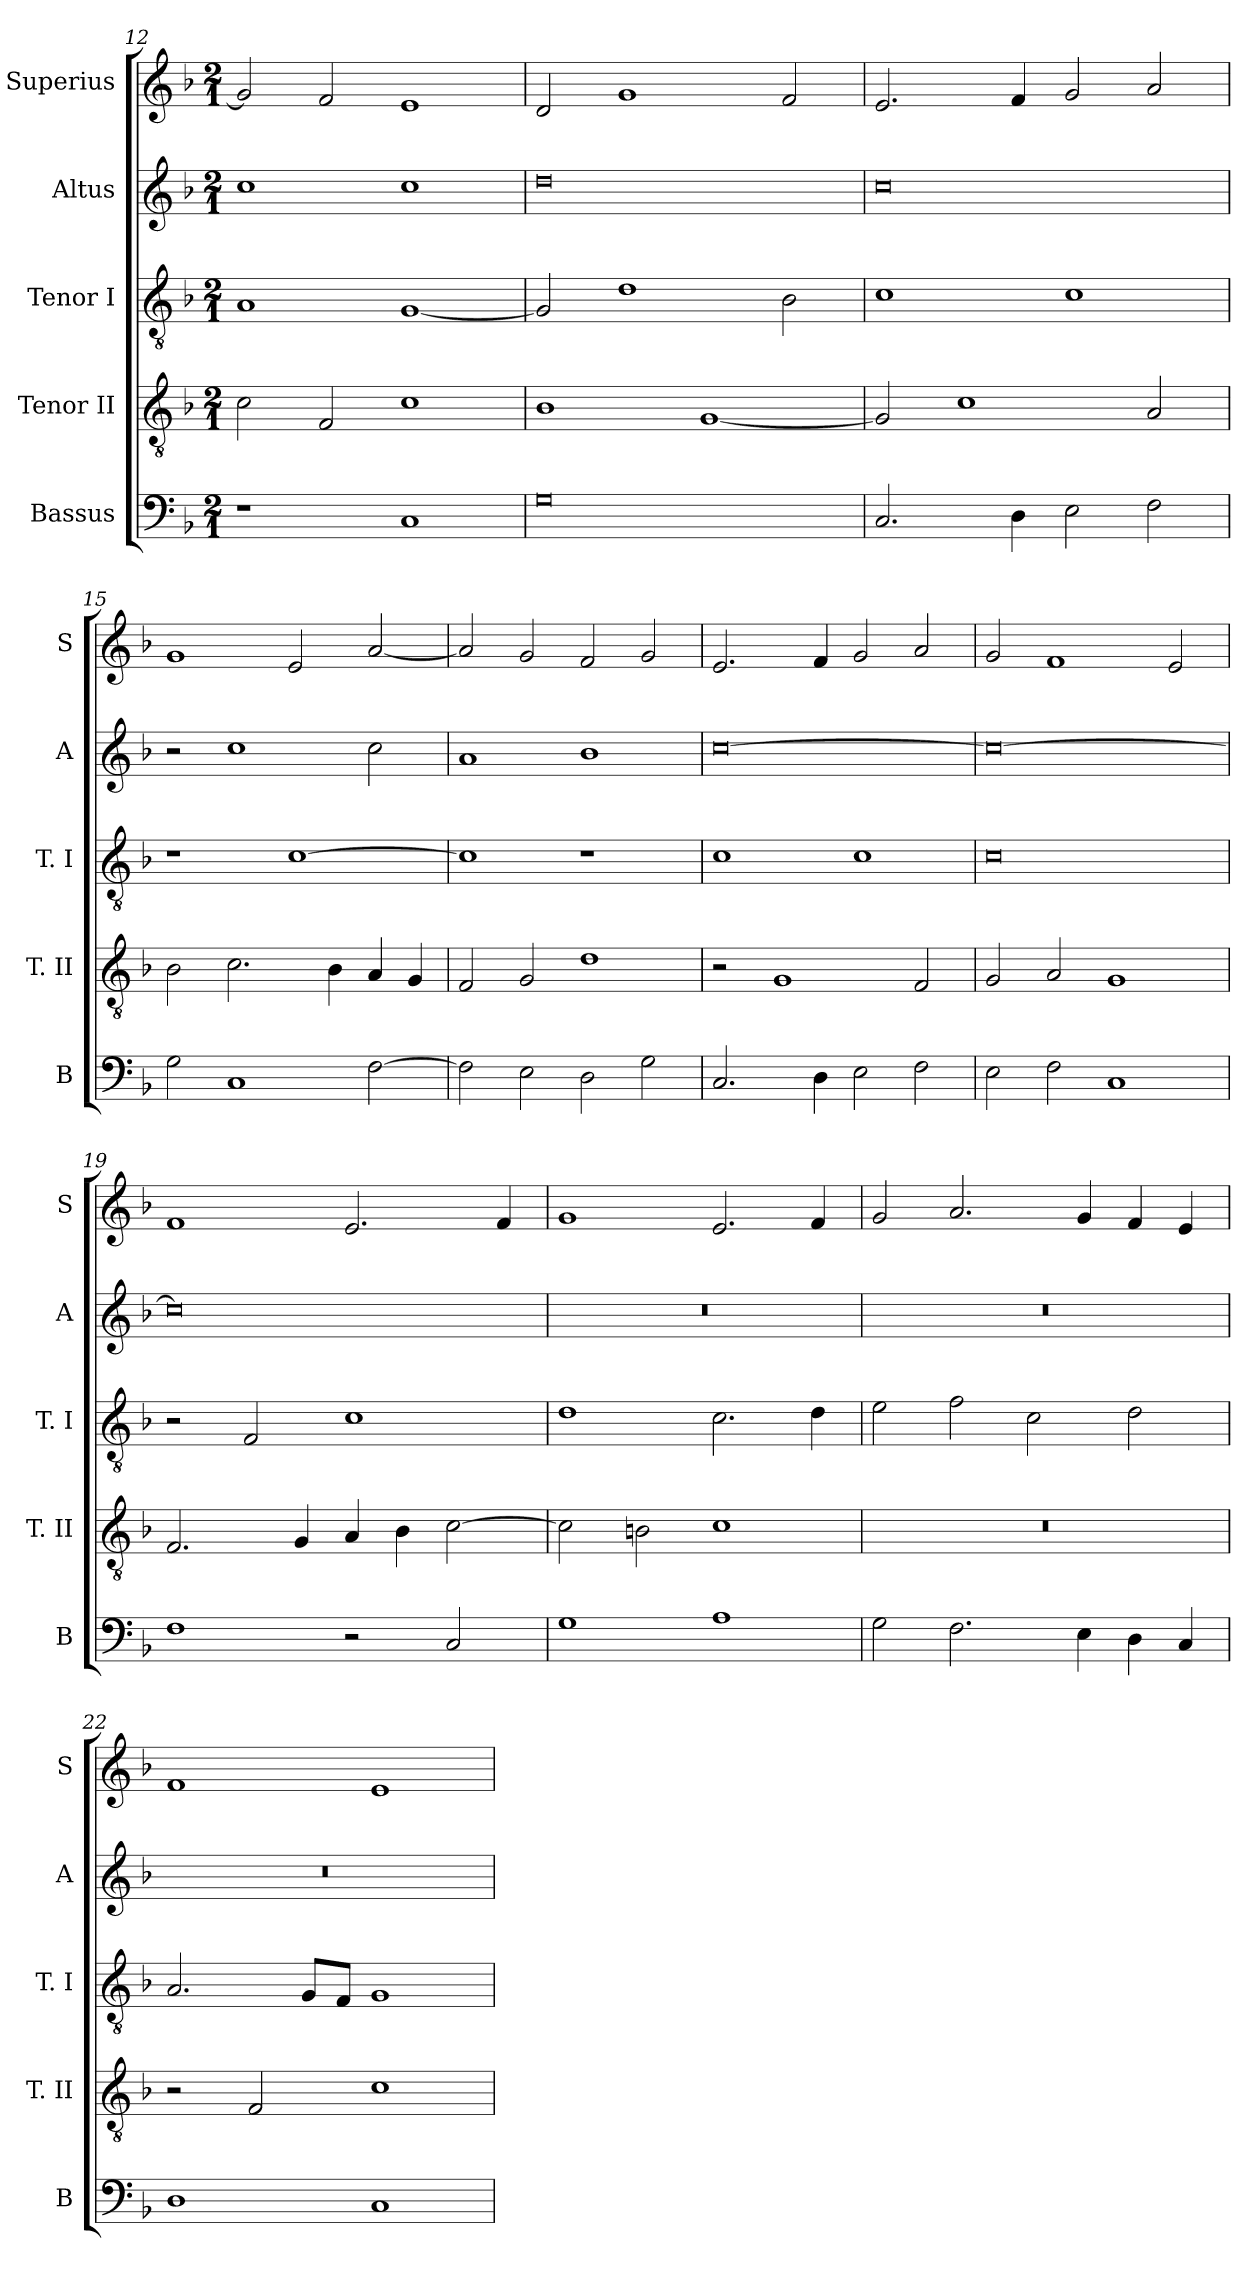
**kern	**kern	**kern	**kern	**kern
*part5	*part4	*part3	*part2	*part1
*staff5	*staff4	*staff3	*staff2	*staff1
*I"Bassus	*I"Tenor II	*I"Tenor I	*I"Altus	*I"Superius
*I'B	*I'T. II	*I'T. I	*I'A	*I'S
*clefF4	*clefGv2	*clefGv2	*clefG2	*clefG2
*k[b-]	*k[b-]	*k[b-]	*k[b-]	*k[b-]
*F:	*F:	*F:	*F:	*F:
*M2/1	*M2/1	*M2/1	*M2/1	*M2/1
=12	=12	=12	=12	=12
1r	2c	1A	1cc	2g]
.	2F	.	.	2f
1C	1c	[1G	1cc	1e
=13	=13	=13	=13	=13
0G	1B-	2G]	0dd	2d
.	.	1d	.	1g
.	[1G	.	.	.
.	.	2B-	.	2f
=14	=14	=14	=14	=14
2.C	2G]	1c	0cc	2.e
.	1c	.	.	.
4D	.	.	.	4f
2E	.	1c	.	2g
2F	2A	.	.	2a
=15	=15	=15	=15	=15
2G	2B-	1r	2r	1g
1C	2.c	.	1cc	.
.	.	[1c	.	2e
.	4B-	.	.	.
[2F	4A	.	2cc	[2a
.	4G	.	.	.
=16	=16	=16	=16	=16
2F]	2F	1c]	1a	2a]
2E	2G	.	.	2g
2D	1d	1r	1b-	2f
2G	.	.	.	2g
=17	=17	=17	=17	=17
2.C	2r	1c	[0cc	2.e
.	1G	.	.	.
4D	.	.	.	4f
2E	.	1c	.	2g
2F	2F	.	.	2a
=18	=18	=18	=18	=18
2E	2G	0c	0cc_	2g
2F	2A	.	.	1f
1C	1G	.	.	.
.	.	.	.	2e
=19	=19	=19	=19	=19
1F	2.F	2r	0cc]	1f
.	.	2F	.	.
.	4G	.	.	.
2r	4A	1c	.	2.e
.	4B-	.	.	.
2C	[2c	.	.	.
.	.	.	.	4f
=20	=20	=20	=20	=20
1G	2c]	1d	0r	1g
.	2Bn	.	.	.
1A	1c	2.c	.	2.e
.	.	4d	.	4f
=21	=21	=21	=21	=21
2G	0r	2e	0r	2g
2.F	.	2f	.	2.a
.	.	2c	.	.
4E	.	.	.	4g
4D	.	2d	.	4f
4C	.	.	.	4e
=22	=22	=22	=22	=22
1D	2r	2.A	0r	1f
.	2F	.	.	.
.	.	8GL	.	.
.	.	8FJ	.	.
1C	1c	1G	.	1e
=	=	=	=	=
*-	*-	*-	*-	*-
